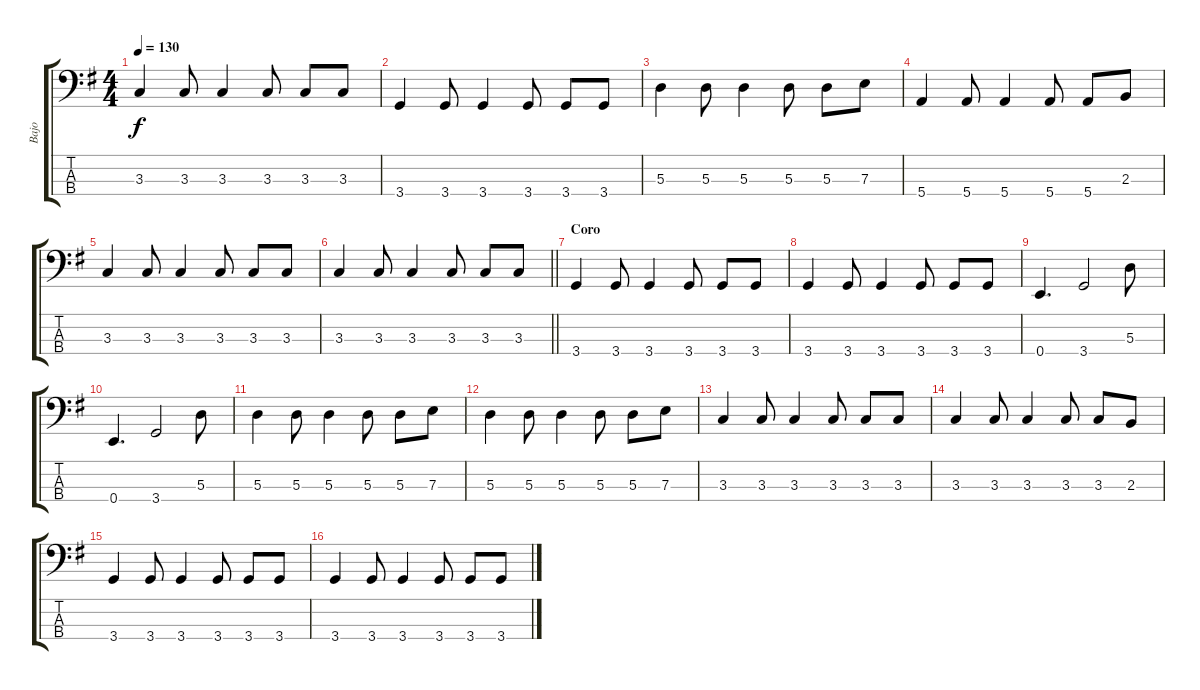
\track ("Bajo" "Bajo") {instrument electricbassfinger}
\staff {score tabs}
\tuning (G2 D2 A1 E1) {hide}
\ts (4 4)
\tempo 130
\clef f4
\ks g
3.3.4{dy f} 3.3.8 3.3.4 3.3.8 3.3.8 3.3.8 |
3.4.4 3.4.8 3.4.4 3.4.8 3.4.8 3.4.8 |
5.3.4 5.3.8 5.3.4 5.3.8 5.3.8 7.3.8 |
5.4.4 5.4.8 5.4.4 5.4.8 5.4.8 2.3.8 |
3.3.4 3.3.8 3.3.4 3.3.8 3.3.8 3.3.8 |
\barLineRight lightlight
3.3.4 3.3.8 3.3.4 3.3.8 3.3.8 3.3.8 |
\section ("" "Coro")
3.4.4 3.4.8 3.4.4 3.4.8 3.4.8 3.4.8 |
3.4.4 3.4.8 3.4.4 3.4.8 3.4.8 3.4.8 |
0.4.4{d} 3.4.2 5.3.8 |
0.4.4{d} 3.4.2 5.3.8 |
5.3.4 5.3.8 5.3.4 5.3.8 5.3.8 7.3.8 |
5.3.4 5.3.8 5.3.4 5.3.8 5.3.8 7.3.8 |
3.3.4 3.3.8 3.3.4 3.3.8 3.3.8 3.3.8 |
3.3.4 3.3.8 3.3.4 3.3.8 3.3.8 2.3.8 |
3.4.4 3.4.8 3.4.4 3.4.8 3.4.8 3.4.8 |
3.4.4 3.4.8 3.4.4 3.4.8 3.4.8 3.4.8
